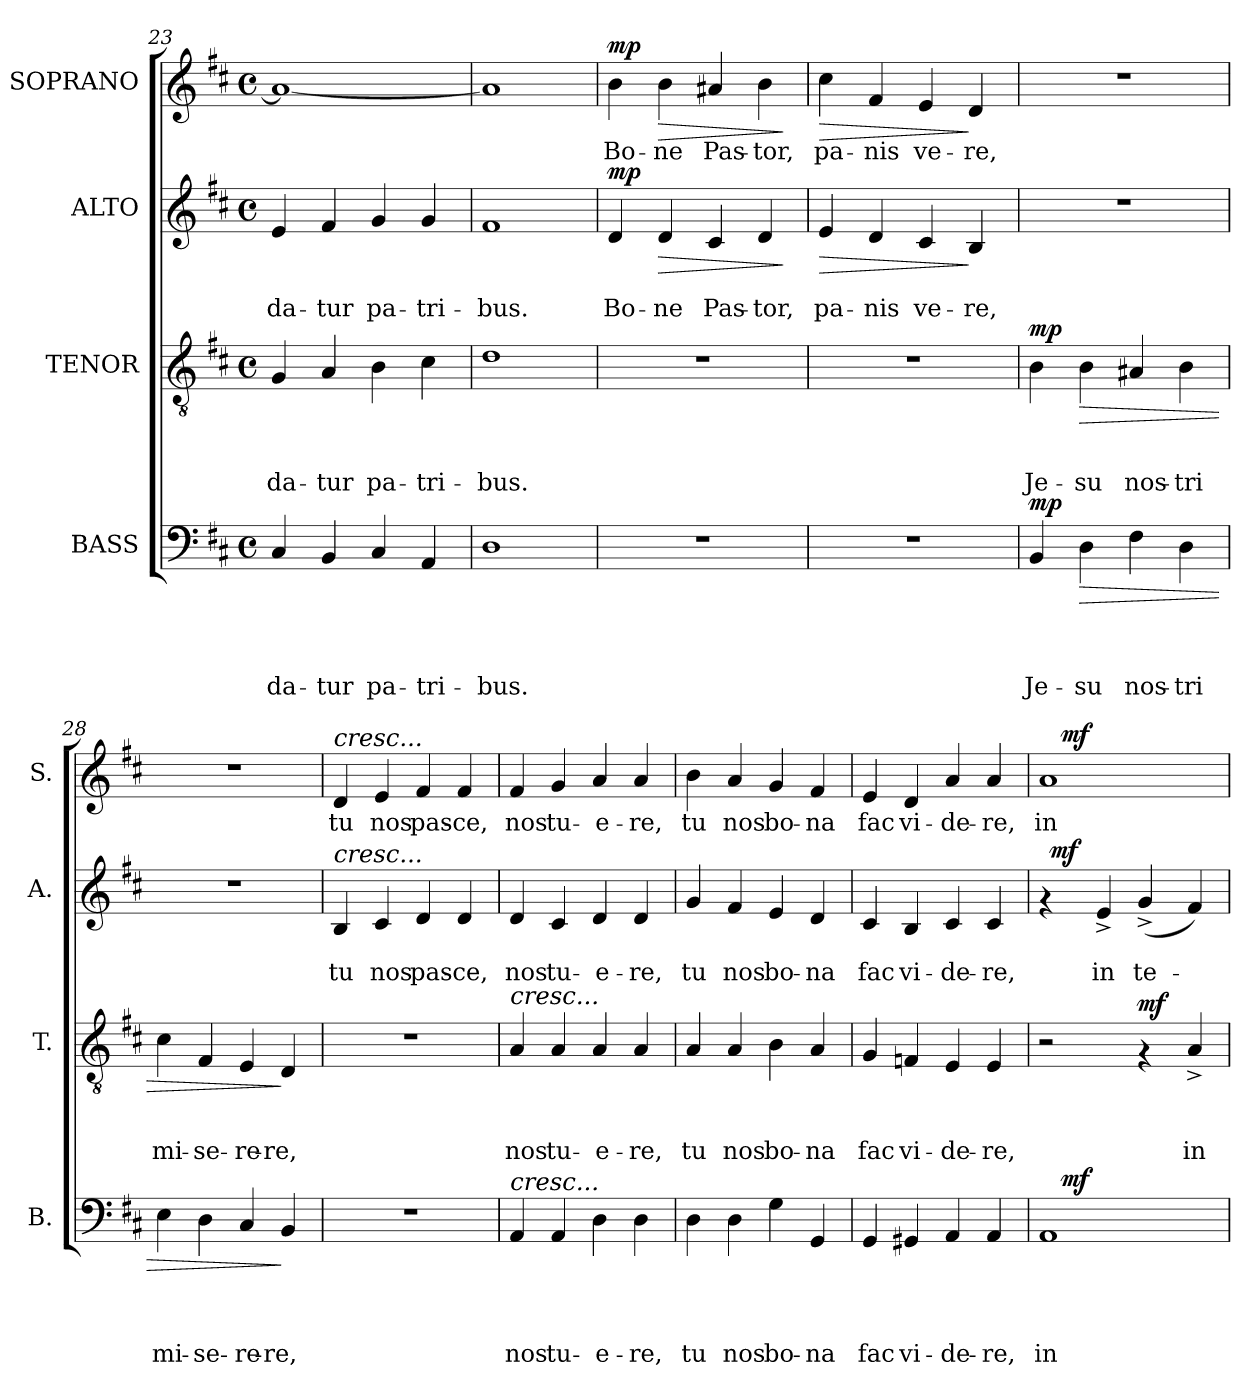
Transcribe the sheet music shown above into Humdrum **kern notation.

**kern	**text	**text	**text	**text	**dynam	**kern	**text	**text	**text	**dynam	**kern	**text	**text	**dynam	**kern	**text	**dynam
*part4	*part4	*part4	*part4	*part4	*part4	*part3	*part3	*part3	*part3	*part3	*part2	*part2	*part2	*part2	*part1	*part1	*part1
*staff4	*staff4	*staff4	*staff4	*staff4	*staff4	*staff3	*staff3	*staff3	*staff3	*staff3	*staff2	*staff2	*staff2	*staff2	*staff1	*staff1	*staff1
*I"BASS	*	*	*	*	*	*I"TENOR	*	*	*	*	*I"ALTO	*	*	*	*I"SOPRANO	*	*
*I'B.	*	*	*	*	*	*I'T.	*	*	*	*	*I'A.	*	*	*	*I'S.	*	*
*clefF4	*	*	*	*	*	*clefGv2	*	*	*	*	*clefG2	*	*	*	*clefG2	*	*
*k[f#c#]	*	*	*	*	*	*k[f#c#]	*	*	*	*	*k[f#c#]	*	*	*	*k[f#c#]	*	*
*D:	*	*	*	*	*	*D:	*	*	*	*	*D:	*	*	*	*D:	*	*
*M4/4	*	*	*	*	*	*M4/4	*	*	*	*	*M4/4	*	*	*	*M4/4	*	*
*met(c)	*	*	*	*	*	*met(c)	*	*	*	*	*met(c)	*	*	*	*met(c)	*	*
=23	=23	=23	=23	=23	=23	=23	=23	=23	=23	=23	=23	=23	=23	=23	=23	=23	=23
!	!	!	!	!LO:LY:b	!	!	!	!	!LO:LY:b	!	!	!	!LO:LY:b	!	!	!	!
4C#/	.	.	.	da-	.	4G/	.	.	da-	.	4e/	.	da-	.	1a_	.	.
!	!	!	!	!LO:LY:b	!	!	!	!	!LO:LY:b	!	!	!	!LO:LY:b	!	!	!	!
4BB/	.	.	.	-tur	.	4A/	.	.	-tur	.	4f#/	.	-tur	.	.	.	.
!	!	!	!	!LO:LY:b	!	!	!	!	!LO:LY:b	!	!	!	!LO:LY:b	!	!	!	!
4C#/	.	.	.	pa-	.	4B\	.	.	pa-	.	4g/	.	pa-	.	.	.	.
!	!	!	!	!LO:LY:b	!	!	!	!	!LO:LY:b	!	!	!	!LO:LY:b	!	!	!	!
4AA/	.	.	.	-tri-	.	4c#\	.	.	-tri-	.	4g/	.	-tri-	.	.	.	.
=24	=24	=24	=24	=24	=24	=24	=24	=24	=24	=24	=24	=24	=24	=24	=24	=24	=24
!	!	!	!	!LO:LY:b	!	!	!	!	!LO:LY:b	!	!	!	!LO:LY:b	!	!	!	!
1D	.	.	.	-bus.	.	1d	.	.	-bus.	.	1f#	.	-bus.	.	1a]	.	.
=25	=25	=25	=25	=25	=25	=25	=25	=25	=25	=25	=25	=25	=25	=25	=25	=25	=25
!	!	!	!	!	!	!	!	!	!	!	!	!	!LO:LY:b	!LO:DY:a	!	!LO:LY:b	!LO:DY:a
1r	.	.	.	.	.	1r	.	.	.	.	4d/	.	Bo-	mp	4b\	Bo-	mp
!	!	!	!	!	!	!	!	!	!	!	!	!	!LO:LY:b	!LO:HP:b	!	!LO:LY:b	!LO:HP:b
.	.	.	.	.	.	.	.	.	.	.	4d/	.	-ne	>	4b\	-ne	>
!	!	!	!	!	!	!	!	!	!	!	!	!	!LO:LY:b	!	!	!LO:LY:b	!
.	.	.	.	.	.	.	.	.	.	.	4c#/	.	Pas-	.	4a#X/	Pas-	.
!	!	!	!	!	!	!	!	!	!	!	!	!	!LO:LY:b	!	!	!LO:LY:b	!
.	.	.	.	.	.	.	.	.	.	.	4d/	.	-tor,	.	4b\	-tor,	.
.	.	.	.	.	.	.	.	.	.	.	.	.	.	]	.	.	]
!!LO:LB:g=z
=26	=26	=26	=26	=26	=26	=26	=26	=26	=26	=26	=26	=26	=26	=26	=26	=26	=26
!	!	!	!	!	!	!	!	!	!	!	!	!	!LO:LY:b	!LO:HP:b	!	!LO:LY:b	!LO:HP:b
1r	.	.	.	.	.	1r	.	.	.	.	4e/	.	pa-	>	4cc#\	pa-	>
!	!	!	!	!	!	!	!	!	!	!	!	!	!LO:LY:b	!	!	!LO:LY:b	!
.	.	.	.	.	.	.	.	.	.	.	4d/	.	-nis	.	4f#/	-nis	.
!	!	!	!	!	!	!	!	!	!	!	!	!	!LO:LY:b	!	!	!LO:LY:b	!
.	.	.	.	.	.	.	.	.	.	.	4c#/	.	ve-	.	4e/	ve-	.
!	!	!	!	!	!	!	!	!	!	!	!	!	!LO:LY:b	!	!	!LO:LY:b	!
.	.	.	.	.	.	.	.	.	.	.	4B/	.	-re,	]	4d/	-re,	]
=27	=27	=27	=27	=27	=27	=27	=27	=27	=27	=27	=27	=27	=27	=27	=27	=27	=27
!	!	!	!	!LO:LY:b	!LO:DY:a	!	!	!	!LO:LY:b	!LO:DY:a	!	!	!	!	!	!	!
4BB/	.	.	.	Je-	mp	4B\	.	.	Je-	mp	1r	.	.	.	1r	.	.
!	!	!	!	!LO:LY:b	!LO:HP:b	!	!	!	!LO:LY:b	!LO:HP:b	!	!	!	!	!	!	!
4D\	.	.	.	-su	>	4B\	.	.	-su	>	.	.	.	.	.	.	.
!	!	!	!	!LO:LY:b	!	!	!	!	!LO:LY:b	!	!	!	!	!	!	!	!
4F#\	.	.	.	nos-	.	4A#X/	.	.	nos-	.	.	.	.	.	.	.	.
!	!	!	!	!LO:LY:b	!	!	!	!	!LO:LY:b	!	!	!	!	!	!	!	!
4D\	.	.	.	-tri	.	4B\	.	.	-tri	.	.	.	.	.	.	.	.
=28	=28	=28	=28	=28	=28	=28	=28	=28	=28	=28	=28	=28	=28	=28	=28	=28	=28
!	!	!	!	!LO:LY:b	!	!	!	!	!LO:LY:b	!	!	!	!	!	!	!	!
4E\	.	.	.	mi-	.	4c#\	.	.	mi-	.	1r	.	.	.	1r	.	.
!	!	!	!	!LO:LY:b	!	!	!	!	!LO:LY:b	!	!	!	!	!	!	!	!
4D\	.	.	.	-se-	.	4F#/	.	.	-se-	.	.	.	.	.	.	.	.
!	!	!	!	!LO:LY:b	!	!	!	!	!LO:LY:b	!	!	!	!	!	!	!	!
4C#/	.	.	.	-re-	.	4E/	.	.	-re-	.	.	.	.	.	.	.	.
!	!	!	!	!LO:LY:b	!	!	!	!	!LO:LY:b	!	!	!	!	!	!	!	!
4BB/	.	.	.	-re,	]	4D/	.	.	-re,	]	.	.	.	.	.	.	.
=29	=29	=29	=29	=29	=29	=29	=29	=29	=29	=29	=29	=29	=29	=29	=29	=29	=29
!	!	!	!	!	!	!	!	!	!	!	!	!	!	!	!LO:TX:a:i:t=cresc...	!	!
!	!	!	!	!	!	!	!	!	!	!	!LO:TX:a:i:t=cresc...	!	!	!	!	!	!
!	!	!	!	!	!	!	!	!	!	!	!	!	!LO:LY:b	!	!	!LO:LY:b	!
1r	.	.	.	.	.	1r	.	.	.	.	4B/	.	tu	.	4d/	tu	.
!	!	!	!	!	!	!	!	!	!	!	!	!	!LO:LY:b	!	!	!LO:LY:b	!
.	.	.	.	.	.	.	.	.	.	.	4c#/	.	nos	.	4e/	nos	.
!	!	!	!	!	!	!	!	!	!	!	!	!	!LO:LY:b	!	!	!LO:LY:b	!
.	.	.	.	.	.	.	.	.	.	.	4d/	.	pas-	.	4f#/	pas-	.
!	!	!	!	!	!	!	!	!	!	!	!	!	!LO:LY:b	!	!	!LO:LY:b	!
.	.	.	.	.	.	.	.	.	.	.	4d/	.	-ce,	.	4f#/	-ce,	.
=30	=30	=30	=30	=30	=30	=30	=30	=30	=30	=30	=30	=30	=30	=30	=30	=30	=30
!	!	!	!	!	!	!LO:TX:a:i:t=cresc...	!	!	!	!	!	!	!	!	!	!	!
!LO:TX:a:i:t=cresc...	!	!	!	!	!	!	!	!	!	!	!	!	!	!	!	!	!
!	!	!	!	!LO:LY:b	!	!	!	!	!LO:LY:b	!	!	!	!LO:LY:b	!	!	!LO:LY:b	!
4AA/	.	.	.	nos	.	4A/	.	.	nos	.	4d/	.	nos	.	4f#/	nos	.
!	!	!	!	!LO:LY:b	!	!	!	!	!LO:LY:b	!	!	!	!LO:LY:b	!	!	!LO:LY:b	!
4AA/	.	.	.	tu-	.	4A/	.	.	tu-	.	4c#/	.	tu-	.	4g/	tu-	.
!	!	!	!	!LO:LY:b	!	!	!	!	!LO:LY:b	!	!	!	!LO:LY:b	!	!	!LO:LY:b	!
4D\	.	.	.	-e-	.	4A/	.	.	-e-	.	4d/	.	-e-	.	4a/	-e-	.
!	!	!	!	!LO:LY:b	!	!	!	!	!LO:LY:b	!	!	!	!LO:LY:b	!	!	!LO:LY:b	!
4D\	.	.	.	-re,	.	4A/	.	.	-re,	.	4d/	.	-re,	.	4a/	-re,	.
=31	=31	=31	=31	=31	=31	=31	=31	=31	=31	=31	=31	=31	=31	=31	=31	=31	=31
!	!	!	!	!LO:LY:b	!	!	!	!	!LO:LY:b	!	!	!	!LO:LY:b	!	!	!LO:LY:b	!
4D\	.	.	.	tu	.	4A/	.	.	tu	.	4g/	.	tu	.	4b\	tu	.
!	!	!	!	!LO:LY:b	!	!	!	!	!LO:LY:b	!	!	!	!LO:LY:b	!	!	!LO:LY:b	!
4D\	.	.	.	nos	.	4A/	.	.	nos	.	4f#/	.	nos	.	4a/	nos	.
!	!	!	!	!LO:LY:b	!	!	!	!	!LO:LY:b	!	!	!	!LO:LY:b	!	!	!LO:LY:b	!
4G\	.	.	.	bo-	.	4B\	.	.	bo-	.	4e/	.	bo-	.	4g/	bo-	.
!	!	!	!	!LO:LY:b	!	!	!	!	!LO:LY:b	!	!	!	!LO:LY:b	!	!	!LO:LY:b	!
4GG/	.	.	.	-na	.	4A/	.	.	-na	.	4d/	.	-na	.	4f#/	-na	.
=32	=32	=32	=32	=32	=32	=32	=32	=32	=32	=32	=32	=32	=32	=32	=32	=32	=32
!	!	!	!	!LO:LY:b	!	!	!	!	!LO:LY:b	!	!	!	!LO:LY:b	!	!	!LO:LY:b	!
4GG/	.	.	.	fac	.	4G/	.	.	fac	.	4c#/	.	fac	.	4e/	fac	.
!	!	!	!	!LO:LY:b	!	!	!	!	!LO:LY:b	!	!	!	!LO:LY:b	!	!	!LO:LY:b	!
4GG#X/	.	.	.	vi-	.	4Fn/	.	.	vi-	.	4B/	.	vi-	.	4d/	vi-	.
!	!	!	!	!LO:LY:b	!	!	!	!	!LO:LY:b	!	!	!	!LO:LY:b	!	!	!LO:LY:b	!
4AA/	.	.	.	-de-	.	4E/	.	.	-de-	.	4c#/	.	-de-	.	4a/	-de-	.
!	!	!	!	!LO:LY:b	!	!	!	!	!LO:LY:b	!	!	!	!LO:LY:b	!	!	!LO:LY:b	!
4AA/	.	.	.	-re,	.	4E/	.	.	-re,	.	4c#/	.	-re,	.	4a/	-re,	.
!!LO:PB:g=z
=33	=33	=33	=33	=33	=33	=33	=33	=33	=33	=33	=33	=33	=33	=33	=33	=33	=33
!	!	!	!	!	!	!	!	!	!	!	!	!	!	!	!LO:TX:b:t=4	!	!
!	!	!	!	!LO:LY:b	!	!	!	!	!	!	!	!	!	!	!	!LO:LY:b	!
*^	*	*	*	*	*	*	*	*	*	*	*^	*	*	*	*^	*	*
1AA	16ryy	.	.	.	in	.	2r	.	.	.	.	4rf	32ryy	.	.	.	1a	16ryy	in	.
!	!	!	!	!	!	!	!	!	!	!	!	!	!	!	!	!LO:DY:a	!	!	!	!
.	.	.	.	.	.	.	.	.	.	.	.	.	2ryy	.	.	mf	.	.	.	.
!	!	!	!	!	!	!LO:DY:a	!	!	!	!	!	!	!	!	!	!	!	!	!	!LO:DY:a
.	2...ryy	.	.	.	.	mf	.	.	.	.	.	.	.	.	.	.	.	2...ryy	.	mf
!	!	!	!	!	!	!	!	!	!	!	!	!	!	!	!LO:LY:b	!	!	!	!	!
.	.	.	.	.	.	.	.	.	.	.	.	4e^</	.	.	in	.	.	.	.	.
!	!	!	!	!	!	!	!	!	!	!	!LO:DY:a	!	!	!	!LO:LY:b	!	!	!	!	!
.	.	.	.	.	.	.	4rF	.	.	.	mf	(<4g^</	.	.	te-	.	.	.	.	.
.	.	.	.	.	.	.	.	.	.	.	.	.	4...ryy	.	.	.	.	.	.	.
!	!	!	!	!	!	!	!	!	!	!LO:LY:b	!	!	!	!	!	!	!	!	!	!
.	.	.	.	.	.	.	4A^</	.	.	in	.	4f#/)	.	.	.	.	.	.	.	.
*	*	*	*	*	*	*	*	*	*	*	*	*v	*v	*	*	*	*	*	*	*
*v	*v	*	*	*	*	*	*	*	*	*	*	*	*	*	*	*v	*v	*	*
=	=	=	=	=	=	=	=	=	=	=	=	=	=	=	=	=	=
*-	*-	*-	*-	*-	*-	*-	*-	*-	*-	*-	*-	*-	*-	*-	*-	*-	*-
